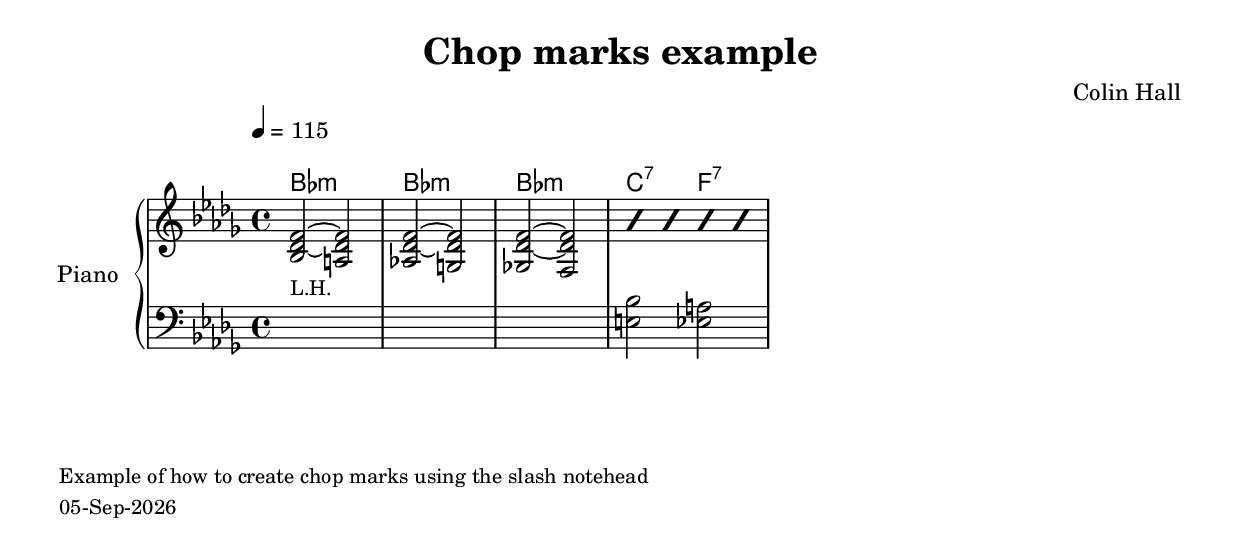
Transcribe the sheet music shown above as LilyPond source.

\version "2.12.2"

\include "english.ly"

\header
{
    title    = "Chop marks example"
    composer = "Colin Hall"
}

timeandtempo = 
{
  \time 4/4
  \tempo 4 = 115
}

keytimeandtempo = 
{
  \key bf \minor
  \timeandtempo
}

date = #(strftime "%d-%b-%Y" (localtime (current-time))) 

commonEndnotes = \markup
{
  \column
  {
    \small
    {
      \line { " " }
      \line { "Example of how to create chop marks using the slash notehead" }
      \line { \date }
    }
  }
}

harmonyIntro = \chordmode
{
  bf1:m |
  bf1:m |
  bf1:m |
  c2:7 f2:7 |
}

pianoRightIntro =
{
  <bf df' f'>2_\markup \small { "L.H."} ~ <a df' f'>2 |
  <af! df' f'>2 ~ <g df' f'>2 |
  <gf! df' f'>2 ~ <f df' f'>2 |
  \override NoteHead #'style = #'slash
  \override Stem #'transparent = ##t
  bf'4 bf'4 bf'4 bf'4 |
  \revert NoteHead #'style
  \revert Stem #'transparent

}

pianoLeftIntro =
{
  s1 |
  s1 |
  s1 |
  <e bf>2 <ef a>2 |
}


\score
{
  <<
    \new ChordNames
    {
      \set chordChanges = ##f
      \override ChordName #'font-size = #0.75
      \harmonyIntro
    }
    
    \new PianoStaff
    <<
      \override Score.MetronomeMark #'padding = #5.0
      \set Score.skipBars = ##t
      \set PianoStaff.instrumentName = #"Piano"
      \set PianoStaff.connectArpeggios = ##t

      \new Staff
      {
        \clef treble
        {
	  \keytimeandtempo
          \pianoRightIntro
        }
      }
      
      \new Staff
      {
        \clef bass
        {
	  \keytimeandtempo
          \pianoLeftIntro
        }
      }
    >>
  >>

  \layout {}
}

\commonEndnotes
